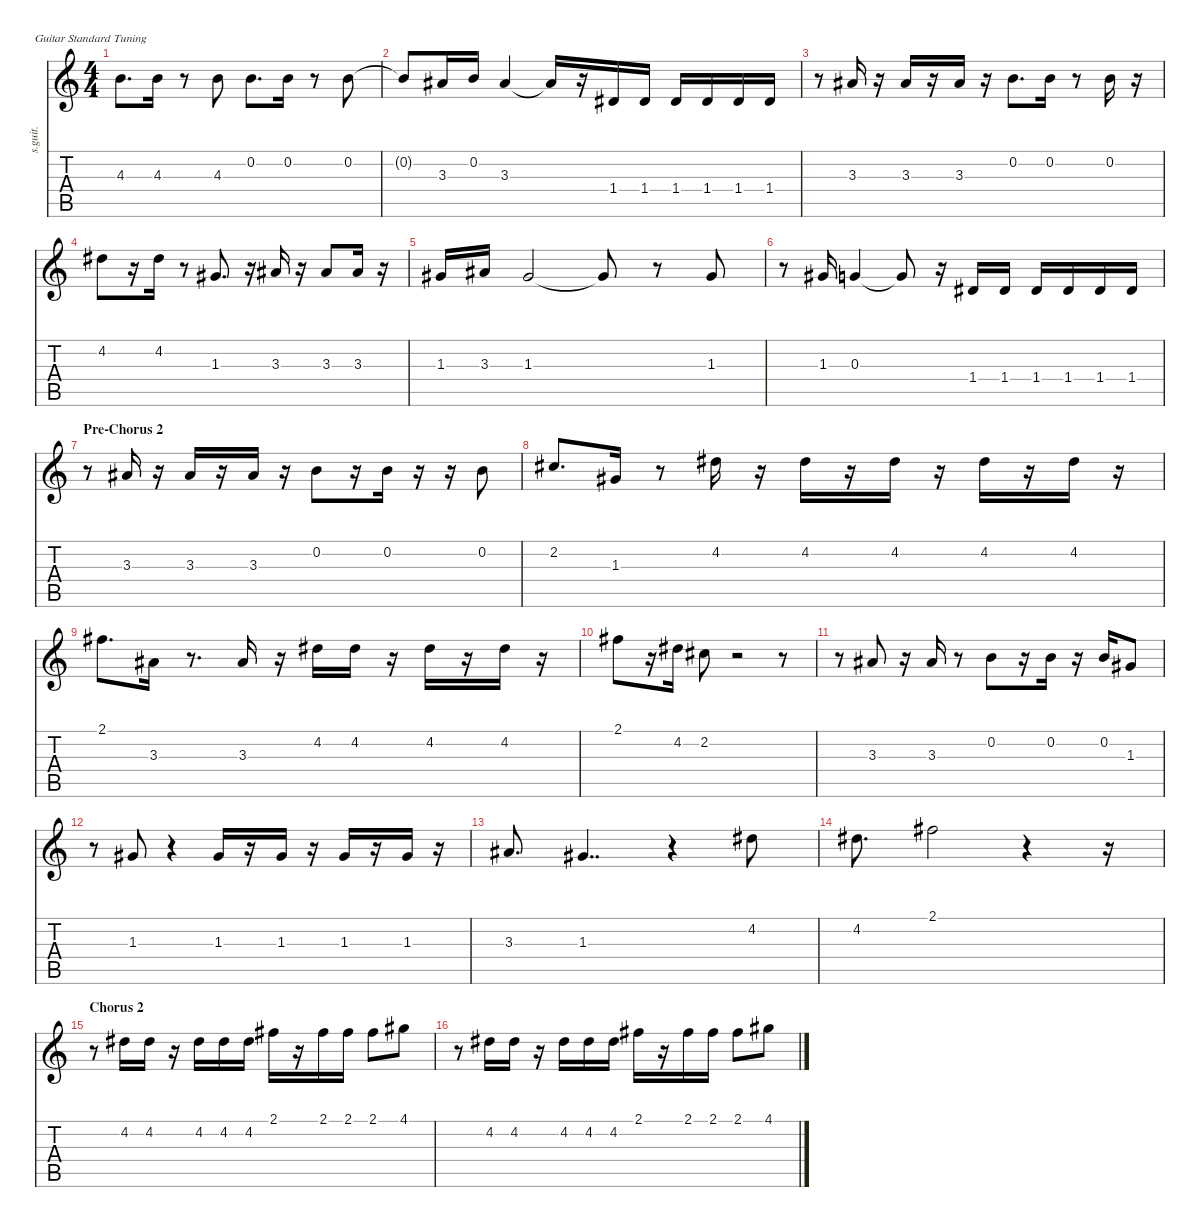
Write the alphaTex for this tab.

\defaultSystemsLayout 4
\hideDynamics
\bracketExtendMode nobrackets
\track ("David Draiman (Vocals)" "s.guit.") {instrument baritonesax}
\staff {score tabs}
\tuning (E4 B3 G3 D3 A2 E2)
\displaytranspose 12
\ts (4 4)
\tempo (90 hide)
\clef g2
\ks c
4.3.8{d lyrics (0 "") lyrics (1 "") lyrics (2 "") lyrics (3 "") lyrics (4 "") dy ff} 4.3.16{lyrics (0 "") lyrics (1 "") lyrics (2 "") lyrics (3 "") lyrics (4 "")} r.8 4.3.8{lyrics (0 "") lyrics (1 "") lyrics (2 "") lyrics (3 "") lyrics (4 "")} 0.2.8{d lyrics (0 "") lyrics (1 "") lyrics (2 "") lyrics (3 "") lyrics (4 "")} 0.2.16{lyrics (0 "") lyrics (1 "") lyrics (2 "") lyrics (3 "") lyrics (4 "")} r.8 0.2.8{lyrics (0 "") lyrics (1 "") lyrics (2 "") lyrics (3 "") lyrics (4 "")} |
0.2{t}.8{lyrics (0 "") lyrics (1 "") lyrics (2 "") lyrics (3 "") lyrics (4 "")} 3.3{acc #}.16{lyrics (0 "") lyrics (1 "") lyrics (2 "") lyrics (3 "") lyrics (4 "")} 0.2.16{lyrics (0 "") lyrics (1 "") lyrics (2 "") lyrics (3 "") lyrics (4 "")} 3.3{acc #}.4{lyrics (0 "") lyrics (1 "") lyrics (2 "") lyrics (3 "") lyrics (4 "")} 3.3{t acc #}.16{lyrics (0 "") lyrics (1 "") lyrics (2 "") lyrics (3 "") lyrics (4 "")} r.16 1.4{acc #}.16{lyrics (0 "") lyrics (1 "") lyrics (2 "") lyrics (3 "") lyrics (4 "")} 1.4{acc #}.16{lyrics (0 "") lyrics (1 "") lyrics (2 "") lyrics (3 "") lyrics (4 "")} 1.4{acc #}.16{lyrics (0 "") lyrics (1 "") lyrics (2 "") lyrics (3 "") lyrics (4 "")} 1.4{acc #}.16{lyrics (0 "") lyrics (1 "") lyrics (2 "") lyrics (3 "") lyrics (4 "")} 1.4{acc #}.16{lyrics (0 "") lyrics (1 "") lyrics (2 "") lyrics (3 "") lyrics (4 "")} 1.4{acc #}.16{lyrics (0 "") lyrics (1 "") lyrics (2 "") lyrics (3 "") lyrics (4 "")} |
r.8 3.3{acc #}.16{lyrics (0 "") lyrics (1 "") lyrics (2 "") lyrics (3 "") lyrics (4 "")} r.16 3.3{acc #}.16{lyrics (0 "") lyrics (1 "") lyrics (2 "") lyrics (3 "") lyrics (4 "")} r.16 3.3{acc #}.16{lyrics (0 "") lyrics (1 "") lyrics (2 "") lyrics (3 "") lyrics (4 "")} r.16 0.2.8{d lyrics (0 "") lyrics (1 "") lyrics (2 "") lyrics (3 "") lyrics (4 "")} 0.2.16{lyrics (0 "") lyrics (1 "") lyrics (2 "") lyrics (3 "") lyrics (4 "")} r.8 0.2.16{lyrics (0 "") lyrics (1 "") lyrics (2 "") lyrics (3 "") lyrics (4 "")} r.16 |
4.2{acc #}.8{lyrics (0 "") lyrics (1 "") lyrics (2 "") lyrics (3 "") lyrics (4 "")} r.16 4.2{acc #}.16{lyrics (0 "") lyrics (1 "") lyrics (2 "") lyrics (3 "") lyrics (4 "")} r.8 1.3{acc #}.8{d lyrics (0 "") lyrics (1 "") lyrics (2 "") lyrics (3 "") lyrics (4 "")} r.16 3.3{acc #}.16{lyrics (0 "") lyrics (1 "") lyrics (2 "") lyrics (3 "") lyrics (4 "")} r.16 3.3{acc #}.8{lyrics (0 "") lyrics (1 "") lyrics (2 "") lyrics (3 "") lyrics (4 "")} 3.3{acc #}.16{lyrics (0 "") lyrics (1 "") lyrics (2 "") lyrics (3 "") lyrics (4 "")} r.16 |
1.3{acc #}.16{lyrics (0 "") lyrics (1 "") lyrics (2 "") lyrics (3 "") lyrics (4 "")} 3.3{acc #}.16{lyrics (0 "") lyrics (1 "") lyrics (2 "") lyrics (3 "") lyrics (4 "")} 1.3{acc #}.2{lyrics (0 "") lyrics (1 "") lyrics (2 "") lyrics (3 "") lyrics (4 "")} 1.3{t acc #}.8{lyrics (0 "") lyrics (1 "") lyrics (2 "") lyrics (3 "") lyrics (4 "")} r.8 1.3{acc #}.8{lyrics (0 "") lyrics (1 "") lyrics (2 "") lyrics (3 "") lyrics (4 "")} |
r.8 1.3{acc #}.16{lyrics (0 "") lyrics (1 "") lyrics (2 "") lyrics (3 "") lyrics (4 "")} 0.3.4{lyrics (0 "") lyrics (1 "") lyrics (2 "") lyrics (3 "") lyrics (4 "")} 0.3{t}.8{lyrics (0 "") lyrics (1 "") lyrics (2 "") lyrics (3 "") lyrics (4 "")} r.16 1.4{acc #}.16{lyrics (0 "") lyrics (1 "") lyrics (2 "") lyrics (3 "") lyrics (4 "")} 1.4{acc #}.16{lyrics (0 "") lyrics (1 "") lyrics (2 "") lyrics (3 "") lyrics (4 "")} 1.4{acc #}.16{lyrics (0 "") lyrics (1 "") lyrics (2 "") lyrics (3 "") lyrics (4 "")} 1.4{acc #}.16{lyrics (0 "") lyrics (1 "") lyrics (2 "") lyrics (3 "") lyrics (4 "")} 1.4{acc #}.16{lyrics (0 "") lyrics (1 "") lyrics (2 "") lyrics (3 "") lyrics (4 "")} 1.4{acc #}.16{lyrics (0 "") lyrics (1 "") lyrics (2 "") lyrics (3 "") lyrics (4 "")} |
\section ("" "Pre-Chorus 2")
r.8 3.3{acc #}.16{lyrics (0 "") lyrics (1 "") lyrics (2 "") lyrics (3 "") lyrics (4 "")} r.16 3.3{acc #}.16{lyrics (0 "") lyrics (1 "") lyrics (2 "") lyrics (3 "") lyrics (4 "")} r.16 3.3{acc #}.16{lyrics (0 "") lyrics (1 "") lyrics (2 "") lyrics (3 "") lyrics (4 "")} r.16 0.2.8{lyrics (0 "") lyrics (1 "") lyrics (2 "") lyrics (3 "") lyrics (4 "")} r.16 0.2.16{lyrics (0 "") lyrics (1 "") lyrics (2 "") lyrics (3 "") lyrics (4 "")} r.16 r.16 0.2.8{lyrics (0 "") lyrics (1 "") lyrics (2 "") lyrics (3 "") lyrics (4 "")} |
2.2{acc #}.8{d lyrics (0 "") lyrics (1 "") lyrics (2 "") lyrics (3 "") lyrics (4 "")} 1.3{acc #}.16{lyrics (0 "") lyrics (1 "") lyrics (2 "") lyrics (3 "") lyrics (4 "")} r.8 4.2{acc #}.16{lyrics (0 "") lyrics (1 "") lyrics (2 "") lyrics (3 "") lyrics (4 "")} r.16 4.2{acc #}.16{lyrics (0 "") lyrics (1 "") lyrics (2 "") lyrics (3 "") lyrics (4 "")} r.16 4.2{acc #}.16{lyrics (0 "") lyrics (1 "") lyrics (2 "") lyrics (3 "") lyrics (4 "")} r.16 4.2{acc #}.16{lyrics (0 "") lyrics (1 "") lyrics (2 "") lyrics (3 "") lyrics (4 "")} r.16 4.2{acc #}.16{lyrics (0 "") lyrics (1 "") lyrics (2 "") lyrics (3 "") lyrics (4 "")} r.16 |
2.1{acc #}.8{d lyrics (0 "") lyrics (1 "") lyrics (2 "") lyrics (3 "") lyrics (4 "")} 3.3{acc #}.16{lyrics (0 "") lyrics (1 "") lyrics (2 "") lyrics (3 "") lyrics (4 "")} r.8{d} 3.3{acc #}.16{lyrics (0 "") lyrics (1 "") lyrics (2 "") lyrics (3 "") lyrics (4 "")} r.16 4.2{acc #}.16{lyrics (0 "") lyrics (1 "") lyrics (2 "") lyrics (3 "") lyrics (4 "")} 4.2{acc #}.16{lyrics (0 "") lyrics (1 "") lyrics (2 "") lyrics (3 "") lyrics (4 "")} r.16 4.2{acc #}.16{lyrics (0 "") lyrics (1 "") lyrics (2 "") lyrics (3 "") lyrics (4 "")} r.16 4.2{acc #}.16{lyrics (0 "") lyrics (1 "") lyrics (2 "") lyrics (3 "") lyrics (4 "")} r.16 |
2.1{acc #}.8{lyrics (0 "") lyrics (1 "") lyrics (2 "") lyrics (3 "") lyrics (4 "")} r.16 4.2{acc #}.16{lyrics (0 "") lyrics (1 "") lyrics (2 "") lyrics (3 "") lyrics (4 "")} 2.2{acc #}.8{lyrics (0 "") lyrics (1 "") lyrics (2 "") lyrics (3 "") lyrics (4 "")} r.2 r.8 |
r.8 3.3{acc #}.8{lyrics (0 "") lyrics (1 "") lyrics (2 "") lyrics (3 "") lyrics (4 "")} r.16 3.3{acc #}.16{lyrics (0 "") lyrics (1 "") lyrics (2 "") lyrics (3 "") lyrics (4 "")} r.8 0.2.8{lyrics (0 "") lyrics (1 "") lyrics (2 "") lyrics (3 "") lyrics (4 "")} r.16 0.2.16{lyrics (0 "") lyrics (1 "") lyrics (2 "") lyrics (3 "") lyrics (4 "")} r.16 0.2.16{lyrics (0 "") lyrics (1 "") lyrics (2 "") lyrics (3 "") lyrics (4 "")} 1.3{acc #}.8{lyrics (0 "") lyrics (1 "") lyrics (2 "") lyrics (3 "") lyrics (4 "")} |
r.8 1.3{acc #}.8{lyrics (0 "") lyrics (1 "") lyrics (2 "") lyrics (3 "") lyrics (4 "")} r.4 1.3{acc #}.16{lyrics (0 "") lyrics (1 "") lyrics (2 "") lyrics (3 "") lyrics (4 "")} r.16 1.3{acc #}.16{lyrics (0 "") lyrics (1 "") lyrics (2 "") lyrics (3 "") lyrics (4 "")} r.16 1.3{acc #}.16{lyrics (0 "") lyrics (1 "") lyrics (2 "") lyrics (3 "") lyrics (4 "")} r.16 1.3{acc #}.16{lyrics (0 "") lyrics (1 "") lyrics (2 "") lyrics (3 "") lyrics (4 "")} r.16 |
3.3{acc #}.8{d lyrics (0 "") lyrics (1 "") lyrics (2 "") lyrics (3 "") lyrics (4 "")} 1.3{acc #}.4{dd lyrics (0 "") lyrics (1 "") lyrics (2 "") lyrics (3 "") lyrics (4 "")} r.4 4.2{acc #}.8{lyrics (0 "") lyrics (1 "") lyrics (2 "") lyrics (3 "") lyrics (4 "")} |
4.2{acc #}.8{d lyrics (0 "") lyrics (1 "") lyrics (2 "") lyrics (3 "") lyrics (4 "")} 2.1{acc #}.2{lyrics (0 "") lyrics (1 "") lyrics (2 "") lyrics (3 "") lyrics (4 "")} r.4 r.16 |
\section ("" "Chorus 2")
r.8 4.2{acc #}.16{lyrics (0 "") lyrics (1 "") lyrics (2 "") lyrics (3 "") lyrics (4 "")} 4.2{acc #}.16{lyrics (0 "") lyrics (1 "") lyrics (2 "") lyrics (3 "") lyrics (4 "")} r.16 4.2{acc #}.16{lyrics (0 "") lyrics (1 "") lyrics (2 "") lyrics (3 "") lyrics (4 "")} 4.2{acc #}.16{lyrics (0 "") lyrics (1 "") lyrics (2 "") lyrics (3 "") lyrics (4 "")} 4.2{acc #}.16{lyrics (0 "") lyrics (1 "") lyrics (2 "") lyrics (3 "") lyrics (4 "")} 2.1{acc #}.16{lyrics (0 "") lyrics (1 "") lyrics (2 "") lyrics (3 "") lyrics (4 "")} r.16 2.1{acc #}.16{lyrics (0 "") lyrics (1 "") lyrics (2 "") lyrics (3 "") lyrics (4 "")} 2.1{acc #}.16{lyrics (0 "") lyrics (1 "") lyrics (2 "") lyrics (3 "") lyrics (4 "")} 2.1{acc #}.8{lyrics (0 "") lyrics (1 "") lyrics (2 "") lyrics (3 "") lyrics (4 "")} 4.1{acc #}.8{lyrics (0 "") lyrics (1 "") lyrics (2 "") lyrics (3 "") lyrics (4 "")} |
r.8 4.2{acc #}.16{lyrics (0 "") lyrics (1 "") lyrics (2 "") lyrics (3 "") lyrics (4 "")} 4.2{acc #}.16{lyrics (0 "") lyrics (1 "") lyrics (2 "") lyrics (3 "") lyrics (4 "")} r.16 4.2{acc #}.16{lyrics (0 "") lyrics (1 "") lyrics (2 "") lyrics (3 "") lyrics (4 "")} 4.2{acc #}.16{lyrics (0 "") lyrics (1 "") lyrics (2 "") lyrics (3 "") lyrics (4 "")} 4.2{acc #}.16{lyrics (0 "") lyrics (1 "") lyrics (2 "") lyrics (3 "") lyrics (4 "")} 2.1{acc #}.16{lyrics (0 "") lyrics (1 "") lyrics (2 "") lyrics (3 "") lyrics (4 "")} r.16 2.1{acc #}.16{lyrics (0 "") lyrics (1 "") lyrics (2 "") lyrics (3 "") lyrics (4 "")} 2.1{acc #}.16{lyrics (0 "") lyrics (1 "") lyrics (2 "") lyrics (3 "") lyrics (4 "")} 2.1{acc #}.8{lyrics (0 "") lyrics (1 "") lyrics (2 "") lyrics (3 "") lyrics (4 "")} 4.1{acc #}.8{lyrics (0 "") lyrics (1 "") lyrics (2 "") lyrics (3 "") lyrics (4 "")}
